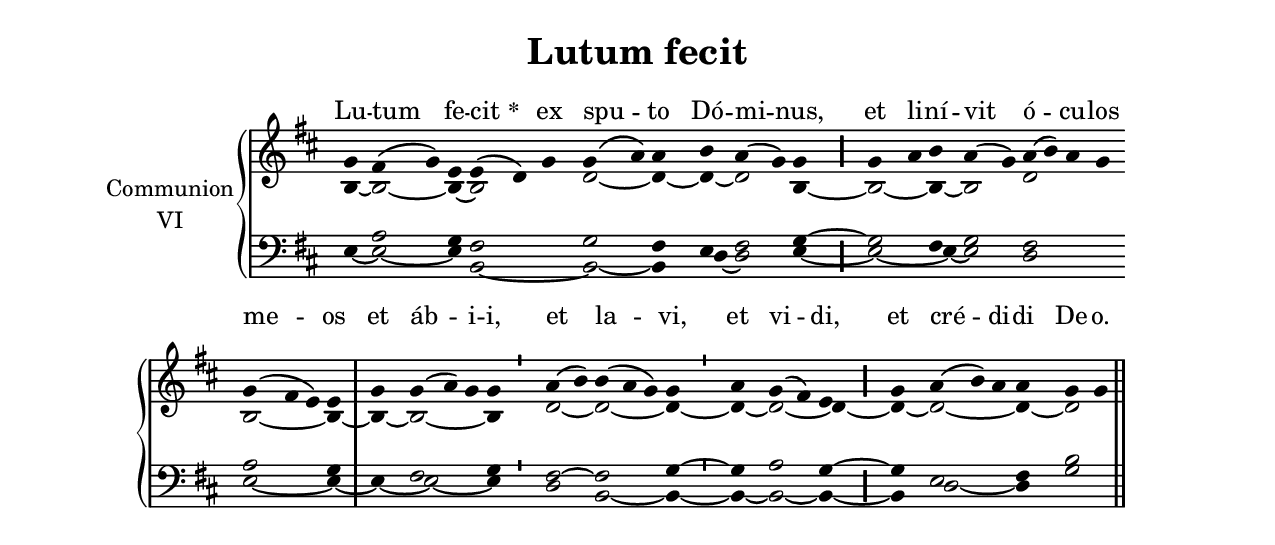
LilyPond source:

\version "2.18"
\include "gregorian.ly"
\include "noh2.ily"


%Page reference: page i.264
%(volume.page)

global = {
 \key g \lydian
 \cadenzaOn 
}

\header {
  title = \markup \center-column {"Lutum fecit" \vspace #1 }
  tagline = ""
  composer = ""
}

\paper {
 #(include-special-characters)
  oddHeaderMarkup = \markup \fill-line {
    \line {}
    \center-column {
      \on-the-fly #first-page     " "
      \on-the-fly #not-first-page "Lutum fecit"
    }
    \line { \on-the-fly #print-page-number-check-first \fromproperty #'page:page-number-string }
  }
  evenHeaderMarkup = \markup \fill-line {
    \line { \on-the-fly #print-page-number-check-first \fromproperty #'page:page-number-string }
    \center-column { "Lutum fecit" }
    \line {}
  }
}

chantText = \lyricmode {
Lu -- tum fe -- cit 
\set stanza = " * " ex spu -- to Dó -- mi -- nus, 
et li -- ní -- vit ó -- cu -- los me -- os 
et áb -- i -- i, et la -- vi, et vi -- di, 
et cré -- di -- di De -- o. }

chantMusic = {
\tieDown   g'4 fis'4 ( g'4) e'4 e'4 ( d'4)  g'4 g'4 ( a'4) a'4 b'4 a'4 ( g'4) g'4 \divisioMaior
 g'4 a'4 b'4 a'4 ( g'4) a'4 ( b'4) a'4 g'4 \forceBreak
 g'4 ( fis'4 e'4) e'4 \divisioMaxima
 g'4 g'4 ( a'4) g'4 g'4 \divisioMinima
 a'4 ( b'4) b'4 ( a'4 g'4) g'4 \divisioMinima
 a'4 g'4 ( fis'4) e'4 \divisioMaior
 g'4 a'4 ( b'4) a'4 a'4 g'4 g'4 \finalis

}

altoMusic = {
b4 ~ b2 ~ b4 ~ b2*3/2 d'2 ~ d'4 ~ d'4 ~ d'2 b4 ~ \divisioMaior
b2 ~ b4 ~ b2 d'2*4/2 b2*3/2 ~ b4 ~ \divisioMaxima
b4 ~ b2*3/2 ~ b4 \divisioMinima
d'2 ~ d'2*3/2 ~ d'4 ~ \divisioMinima
d'4 ~ d'2 ~ d'4 ~ \divisioMaior
d'4 ~ d'2*3/2 ~ d'4 ~ d'2 \finalis
}

tenorMusic = {
r4 a2 g4 fis2*3/2 g2 fis4 e4 fis2 g4 ~ \divisioMaior
g2 fis4 g2 fis2*4/2 a2*3/2 g4 \divisioMaxima
r4 fis2*3/2 g4 \divisioMinima
fis2 ~ fis2*3/2 g4 ~ \divisioMinima
g4 a2 g4 ~ \divisioMaior
g4 e2*3/2 fis4 b2 \finalis
}

bassMusic = {
e4 ~ e2 ~ e4 b,2*3/2 ~ b,2 ~ b,4 d4 ~ d2 e4 ~ \divisioMaior
e2 ~ e4 ~ e2 d2*4/2 e2*3/2 ~ e4 ~ \divisioMaxima
e4 ~ e2*3/2 ~ e4 \divisioMinima
d2 b,2*3/2 ~ b,4 ~ \divisioMinima
b,4 ~ b,2 ~ b,4 ~ \divisioMaior
b,4 d2*3/2 ~ d4 g2 \finalis
}

voiceLines = {
\voiceLineStyle


}

\score{
  <<
    \new GrandStaff <<
      \set GrandStaff.autoBeaming = ##f
      \set GrandStaff.instrumentName = \markup \center-column {
        "Communion"
        "VI"
      }
      \new Staff = up <<
        \new Voice = "chant" {
          \voiceOne \global \chantMusic
        }
        \new Voice {
          \voiceTwo \global \altoMusic
        }
      >>

      \new Staff = down <<
        \clef bass
        \new Voice {
          \voiceOne \global \tenorMusic
        }
        \new Voice {
          \voiceTwo \global \bassMusic
        }
	\new Voice {
        \voiceThree \global \voiceLines
        }
      >>
    >>
    \new Lyrics \lyricsto chant {
      \chantText
    }
  >>
  \layout{
  }
  \midi{
    \tempo 4 = 125
  }
}
